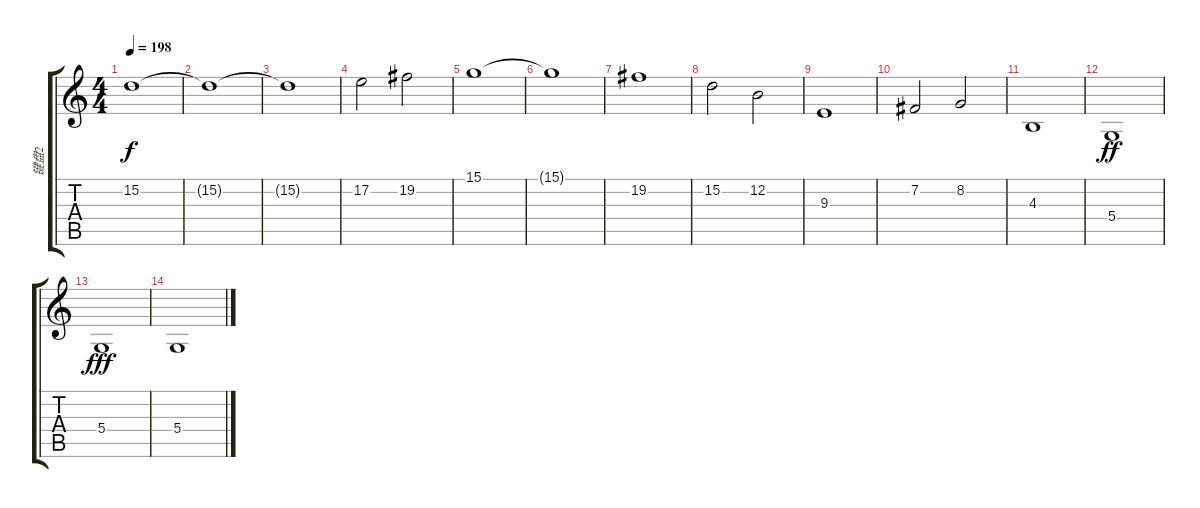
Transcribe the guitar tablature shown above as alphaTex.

\track ("键盘2" "键盘2") {instrument stringensemble2}
\staff {score tabs}
\tuning (E4 B3 G3 D3 A2 E2) {hide}
\ts (4 4)
\tempo 198
\clef g2
\ks c
15.2.1{dy f} |
15.2{t}.1 |
15.2{t}.1 |
17.2.2 19.2.2 |
15.1.1 |
15.1{t}.1 |
19.2.1 |
15.2.2 12.2.2 |
9.3.1 |
7.2.2 8.2.2 |
4.3.1 |
5.4.1{dy ff} |
5.4.1{dy fff} |
5.4.1
